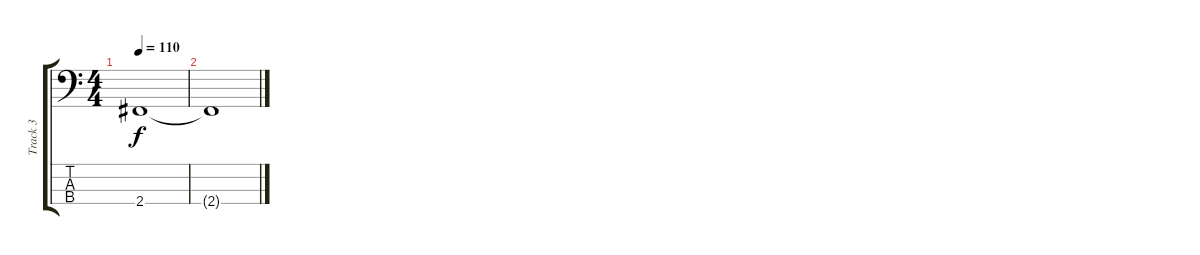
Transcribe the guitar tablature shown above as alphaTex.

\track ("Track 3" "Track 3") {instrument electricbassfinger}
\staff {score tabs}
\tuning (G2 D2 A1 E1) {hide}
\ts (4 4)
\tempo 110
\clef f4
\ks c
2.4.1{dy f} |
2.4{t}.1
